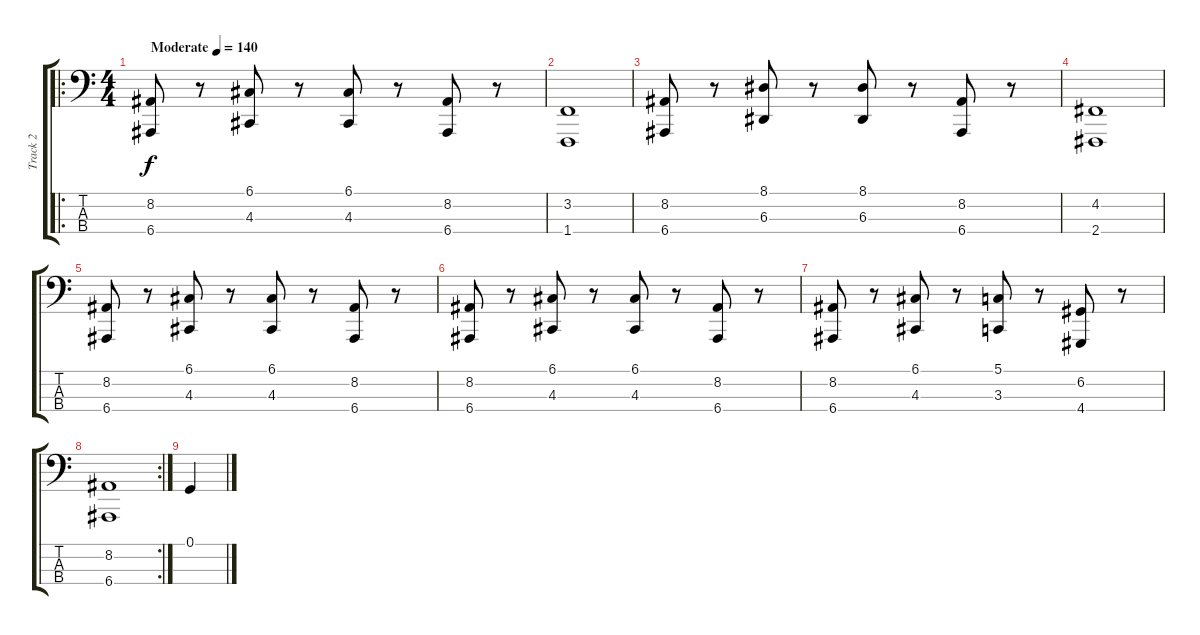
\track ("Track 2" "Track 2") {instrument choiraahs}
\staff {score tabs}
\tuning (G2 D2 A1 E1) {hide}
\ro
\ts (4 4)
\tempo (140 "Moderate")
\clef f4
\ks c
(8.2 6.4).8{dy f instrument choiraahs} r.8 (6.1 4.3).8 r.8 (6.1 4.3).8 r.8 (8.2 6.4).8 r.8 |
(3.2 1.4).1 |
(8.2 6.4).8 r.8 (8.1 6.3).8 r.8 (8.1 6.3).8 r.8 (8.2 6.4).8 r.8 |
(4.2 2.4).1 |
(8.2 6.4).8 r.8 (6.1 4.3).8 r.8 (6.1 4.3).8 r.8 (8.2 6.4).8 r.8 |
(8.2 6.4).8 r.8 (6.1 4.3).8 r.8 (6.1 4.3).8 r.8 (8.2 6.4).8 r.8 |
(8.2 6.4).8 r.8 (6.1 4.3).8 r.8 (5.1 3.3).8 r.8 (6.2 4.4).8 r.8 |
\rc 2
(8.2 6.4).1 |
0.1.4
